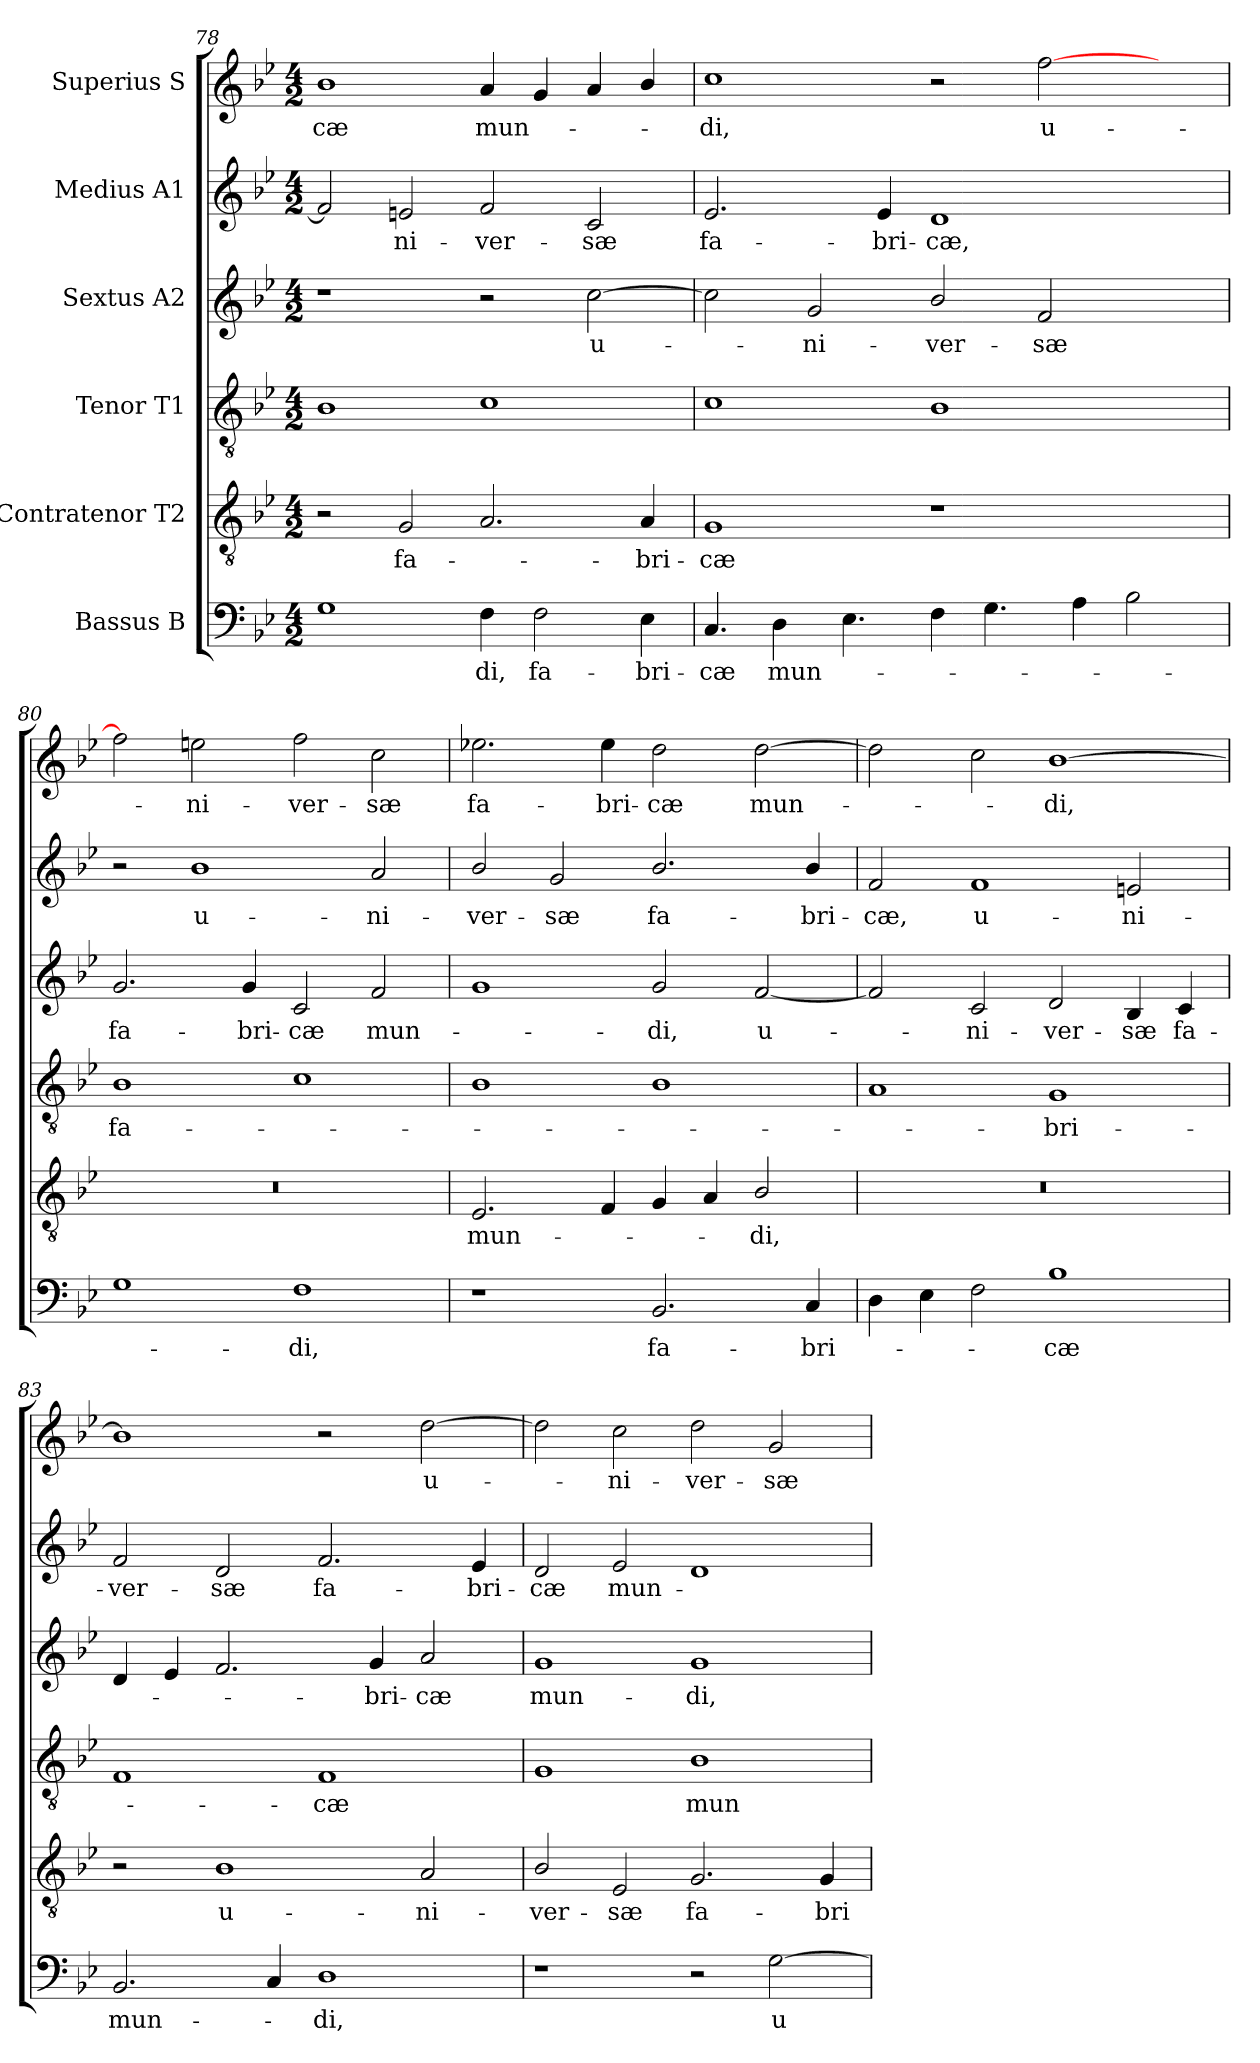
**kern	**text	**kern	**text	**kern	**text	**kern	**text	**kern	**text	**kern	**text
*part6	*part6	*part5	*part5	*part4	*part4	*part3	*part3	*part2	*part2	*part1	*part1
*staff6	*staff6	*staff5	*staff5	*staff4	*staff4	*staff3	*staff3	*staff2	*staff2	*staff1	*staff1
*I"Bassus  B	*	*I"Contratenor  T2	*	*I"Tenor  T1	*	*I"Sextus  A2	*	*I"Medius  A1	*	*I"Superius  S	*
*clefF4	*	*clefGv2	*	*clefGv2	*	*clefG2	*	*clefG2	*	*clefG2	*
*k[b-e-]	*	*k[b-e-]	*	*k[b-e-]	*	*k[b-e-]	*	*k[b-e-]	*	*k[b-e-]	*
*B-:	*	*B-:	*	*B-:	*	*B-:	*	*B-:	*	*B-:	*
*M4/2	*	*M4/2	*	*M4/2	*	*M4/2	*	*M4/2	*	*M4/2	*
=78	=78	=78	=78	=78	=78	=78	=78	=78	=78	=78	=78
!	!	!	!	!	!	!	!	!	!	!	!LO:LY:b:cj
1G	.	2r	.	1B-	.	1r	.	2f/]	.	1b-	-cæ
!	!	!	!LO:LY:b:cj	!	!	!	!	!	!LO:LY:b:cj	!	!
.	.	2G/	fa-	.	.	.	.	2en/	-ni-	.	.
!	!LO:LY:b:cj	!	!	!	!	!	!	!	!LO:LY:b:cj	!	!LO:LY:b
4F\	-di,	2.A/	.	1c	.	2r	.	2f/	-ver-	4a/	mun-
!	!LO:LY:b:cj	!	!	!	!	!	!	!	!	!	!
2F\	fa-	.	.	.	.	.	.	.	.	4g/	.
!	!	!	!	!	!	!	!LO:LY:b:cj	!	!LO:LY:b:cj	!	!
.	.	.	.	.	.	[<2cc\	u-	2c/	-sæ	4a/	.
!	!LO:LY:b:cj	!	!LO:LY:b:cj	!	!	!	!	!	!	!	!
4E-\	-bri-	4A/	-bri-	.	.	.	.	.	.	4b-/	.
!!LO:LB:g=z
=79	=79	=79	=79	=79	=79	=79	=79	=79	=79	=79	=79
!	!LO:LY:b:cj	!	!LO:LY:b:cj	!	!	!	!	!	!LO:LY:b:cj	!	!LO:LY:b:cj
4.C/	-cæ	1G	-cæ	1c	.	2cc\]	.	2.e-/	fa-	1cc	-di,
!	!LO:LY:b	!	!	!	!	!	!	!	!	!	!
4D\	mun-	.	.	.	.	.	.	.	.	.	.
!	!	!	!	!	!	!	!LO:LY:b:cj	!	!	!	!
.	.	.	.	.	.	2g/	-ni-	.	.	.	.
4.E-\	.	.	.	.	.	.	.	.	.	.	.
!	!	!	!	!	!	!	!	!	!LO:LY:b	!	!
.	.	.	.	.	.	.	.	4e-/	-bri-	.	.
!	!	!	!	!	!	!	!LO:LY:b:cj	!	!LO:LY:b:rj	!	!
4F\	.	1r	.	1B-	.	2b-/	-ver-	1d	-cæ,	2r	.
4.G\	.	.	.	.	.	.	.	.	.	.	.
!	!	!	!	!	!	!	!LO:LY:b:cj	!	!	!	!LO:LY:b:cj
.	.	.	.	.	.	2f/	-sæ	.	.	[>2ff\	u-
4A\	.	.	.	.	.	.	.	.	.	.	.
2B-\	.	.	.	.	.	.	.	.	.	.	.
.	.	4.ryy	.	4.ryy	.	4.ryy	.	4.ryy	.	4.ryy	.
=80	=80!	=80	=80!	=80	=80!	=80	=80!	=80	=80!	=80!	=80!
!	!	!LO:N:vis=1	!	!	!LO:LY:b:cj	!	!LO:LY:b:cj	!	!	!	!
1G	.	0r	.	1B-	fa-	2.g/	fa-	2r	.	2ff\]	.
!	!	!	!	!	!	!	!	!	!LO:LY:b:cj	!	!LO:LY:b:cj
.	.	.	.	.	.	.	.	1b-	u-	2een\	-ni-
!	!	!	!	!	!	!	!LO:LY:b	!	!	!	!
.	.	.	.	.	.	4g/	-bri-	.	.	.	.
!	!LO:LY:b:cj	!	!	!	!	!	!LO:LY:b:rj	!	!	!	!LO:LY:b:cj
1F	-di,	.	.	1c	.	2c/	-cæ	.	.	2ff\	-ver-
!	!	!	!	!	!	!	!LO:LY:b:cj	!	!LO:LY:b:cj	!	!LO:LY:b:cj
.	.	.	.	.	.	2f/	mun-	2a/	-ni-	2cc\	-sæ
=81	=81	=81	=81	=81	=81	=81	=81	=81	=81	=81	=81
!	!	!	!LO:LY:b:cj	!	!	!	!	!	!LO:LY:b:cj	!	!LO:LY:b:cj
1r	.	2.E-/	mun-	1B-	.	1g	.	2b-/	-ver-	2.ee-X\	fa-
!	!	!	!	!	!	!	!	!	!LO:LY:b:cj	!	!
.	.	.	.	.	.	.	.	2g/	-sæ	.	.
!	!	!	!	!	!	!	!	!	!	!	!LO:LY:b
.	.	4F/	.	.	.	.	.	.	.	4ee-\	-bri-
!	!LO:LY:b:cj	!	!	!	!	!	!LO:LY:b:cj	!	!LO:LY:b:cj	!	!LO:LY:b:rj
2.BB-/	fa-	4G/	.	1B-	.	2g/	-di,	2.b-/	fa-	2dd\	-cæ
.	.	4A/	.	.	.	.	.	.	.	.	.
!	!	!	!LO:LY:b:cj	!	!	!	!LO:LY:b:cj	!	!	!	!LO:LY:b:cj
.	.	2B-/	-di,	.	.	[<2f/	u-	.	.	[>2dd\	mun-
!	!LO:LY:b:cj	!	!	!	!	!	!	!	!LO:LY:b:cj	!	!
4C/	-bri-	.	.	.	.	.	.	4b-/	-bri-	.	.
=82	=82	=82	=82	=82	=82	=82	=82	=82	=82	=82	=82
!	!	!LO:N:vis=1	!	!	!	!	!	!	!LO:LY:b:cj	!	!
4D\	.	0r	.	1A	.	2f/]	.	2f/	-cæ,	2dd\]	.
4E-\	.	.	.	.	.	.	.	.	.	.	.
!	!	!	!	!	!	!	!LO:LY:b:cj	!	!LO:LY:b:cj	!	!
2F\	.	.	.	.	.	2c/	-ni-	1f	u-	2cc\	.
!	!LO:LY:b:cj	!	!	!	!LO:LY:b:cj	!	!LO:LY:b:cj	!	!	!	!LO:LY:b:cj
1B-	-cæ	.	.	1G	-bri-	2d/	-ver-	.	.	[<1b-	-di,
!	!	!	!	!	!	!	!LO:LY:b:cj	!	!LO:LY:b:cj	!	!
.	.	.	.	.	.	4B-/	-sæ	2en/	-ni-	.	.
!	!	!	!	!	!	!	!LO:LY:b:cj	!	!	!	!
.	.	.	.	.	.	4c/	fa-	.	.	.	.
!!LO:PB:g=z
=83	=83	=83	=83	=83	=83	=83	=83	=83	=83	=83	=83
!	!LO:LY:b:cj	!	!	!	!	!	!	!	!LO:LY:b:cj	!	!
2.BB-/	mun-	2r	.	1F	.	4d/	.	2f/	-ver-	1b-]	.
.	.	.	.	.	.	4e-/	.	.	.	.	.
!	!	!	!LO:LY:b:cj	!	!	!	!	!	!LO:LY:b:cj	!	!
.	.	1B-	u-	.	.	2.f/	.	2d/	-sæ	.	.
4C/	.	.	.	.	.	.	.	.	.	.	.
!	!LO:LY:b:cj	!	!	!	!LO:LY:b:cj	!	!	!	!LO:LY:b:cj	!	!
1D	-di,	.	.	1F	-cæ	.	.	2.f/	fa-	2r	.
!	!	!	!	!	!	!	!LO:LY:b	!	!	!	!
.	.	.	.	.	.	4g/	-bri-	.	.	.	.
!	!	!	!LO:LY:b:cj	!	!	!	!LO:LY:b:rj	!	!	!	!LO:LY:b:cj
.	.	2A/	-ni-	.	.	2a/	-cæ	.	.	[>2dd\	u-
!	!	!	!	!	!	!	!	!	!LO:LY:b:cj	!	!
.	.	.	.	.	.	.	.	4e-/	-bri-	.	.
=84	=84!	=84	=84!	=84	=84!	=84	=84!	=84	=84!	=84!	=84!
!	!	!	!LO:LY:b:cj	!	!	!	!LO:LY:b:cj	!	!LO:LY:b:cj	!	!
1r	.	2B-/	-ver-	1G	.	1g	mun-	2d/	-cæ	2dd\]	.
!	!	!	!LO:LY:b:cj	!	!	!	!	!	!LO:LY:b:cj	!	!LO:LY:b:cj
.	.	2E-/	-sæ	.	.	.	.	2e-/	mun-	2cc\	-ni-
!	!	!	!LO:LY:b:cj	!	!LO:LY:b:cj	!	!LO:LY:b:cj	!	!	!	!LO:LY:b:cj
2r	.	2.G/	fa-	1B-	mun-	1g	-di,	1d	.	2dd\	-ver-
!	!LO:LY:b:cj	!	!	!	!	!	!	!	!	!	!LO:LY:b:cj
[>2G\	u-	.	.	.	.	.	.	.	.	2g/	-sæ
!	!	!	!LO:LY:b:cj	!	!	!	!	!	!	!	!
.	.	4G/	-bri-	.	.	.	.	.	.	.	.
=	=	=	=	=	=	=	=	=	=	=	=
*-	*-	*-	*-	*-	*-	*-	*-	*-	*-	*-	*-
